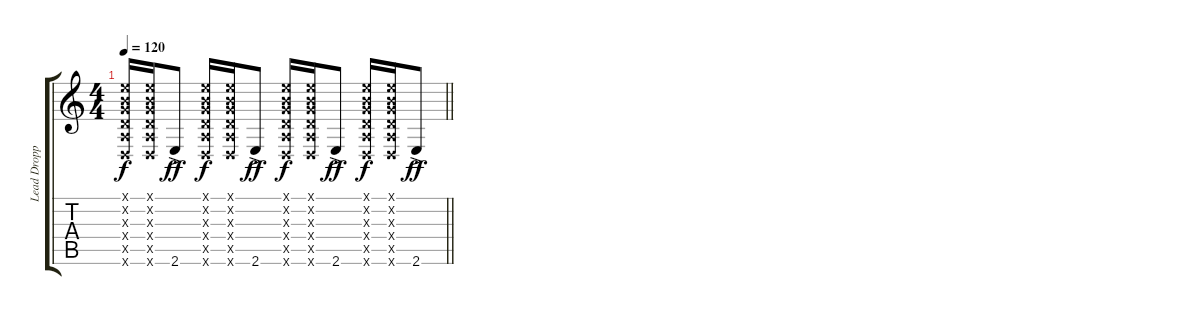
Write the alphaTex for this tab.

\track ("Lead Dropped D " "Lead Dropp") {instrument distortionguitar}
\staff {score tabs}
\tuning (E4 B3 G3 D3 A2 D2) {hide}
\ts (4 4)
\tempo 120
\clef g2
\barLineRight lightlight
\ks c
(0.1{x} 0.2{x} 0.3{x} 0.4{x} 0.5{x} 0.6{x}).16{dy f} (0.1{x} 0.2{x} 0.3{x} 0.4{x} 0.5{x} 0.6{x}).16 2.6{ac}.8{dy ff} (0.1{x} 0.2{x} 0.3{x} 0.4{x} 0.5{x} 0.6{x}).16{dy f} (0.1{x} 0.2{x} 0.3{x} 0.4{x} 0.5{x} 0.6{x}).16 2.6{ac}.8{dy ff} (0.1{x} 0.2{x} 0.3{x} 0.4{x} 0.5{x} 0.6{x}).16{dy f} (0.1{x} 0.2{x} 0.3{x} 0.4{x} 0.5{x} 0.6{x}).16 2.6{ac}.8{dy ff} (0.1{x} 0.2{x} 0.3{x} 0.4{x} 0.5{x} 0.6{x}).16{dy f} (0.1{x} 0.2{x} 0.3{x} 0.4{x} 0.5{x} 0.6{x}).16 2.6{ac}.8{dy ff}
